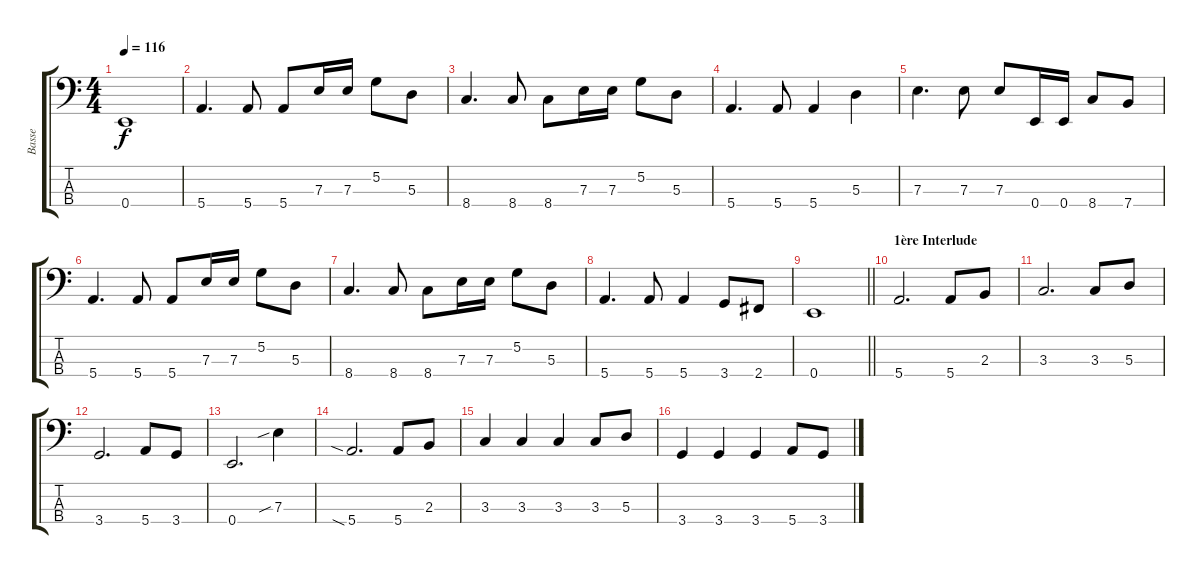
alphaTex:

\track ("Basse" "Basse") {instrument electricbassfinger}
\staff {score tabs}
\tuning (G2 D2 A1 E1) {hide}
\ts (4 4)
\tempo 116
\clef f4
\ks c
0.4.1{dy f} |
5.4.4{d} 5.4.8 5.4.8 7.3.16 7.3.16 5.2.8 5.3.8 |
8.4.4{d} 8.4.8 8.4.8 7.3.16 7.3.16 5.2.8 5.3.8 |
5.4.4{d} 5.4.8 5.4.4 5.3.4 |
7.3.4{d} 7.3.8 7.3.8 0.4.16 0.4.16 8.4.8 7.4.8 |
5.4.4{d} 5.4.8 5.4.8 7.3.16 7.3.16 5.2.8 5.3.8 |
8.4.4{d} 8.4.8 8.4.8 7.3.16 7.3.16 5.2.8 5.3.8 |
5.4.4{d} 5.4.8 5.4.4 3.4.8 2.4.8 |
\barLineRight lightlight
0.4.1 |
\section ("" "1ère Interlude")
5.4.2{d} 5.4.8 2.3.8 |
3.3.2{d} 3.3.8 5.3.8 |
3.4.2{d} 5.4.8 3.4.8 |
0.4.2{d} 7.3{sib}.4 |
5.4{sia}.2{d} 5.4.8 2.3.8 |
3.3.4 3.3.4 3.3.4 3.3.8 5.3.8 |
3.4.4 3.4.4 3.4.4 5.4.8 3.4.8
